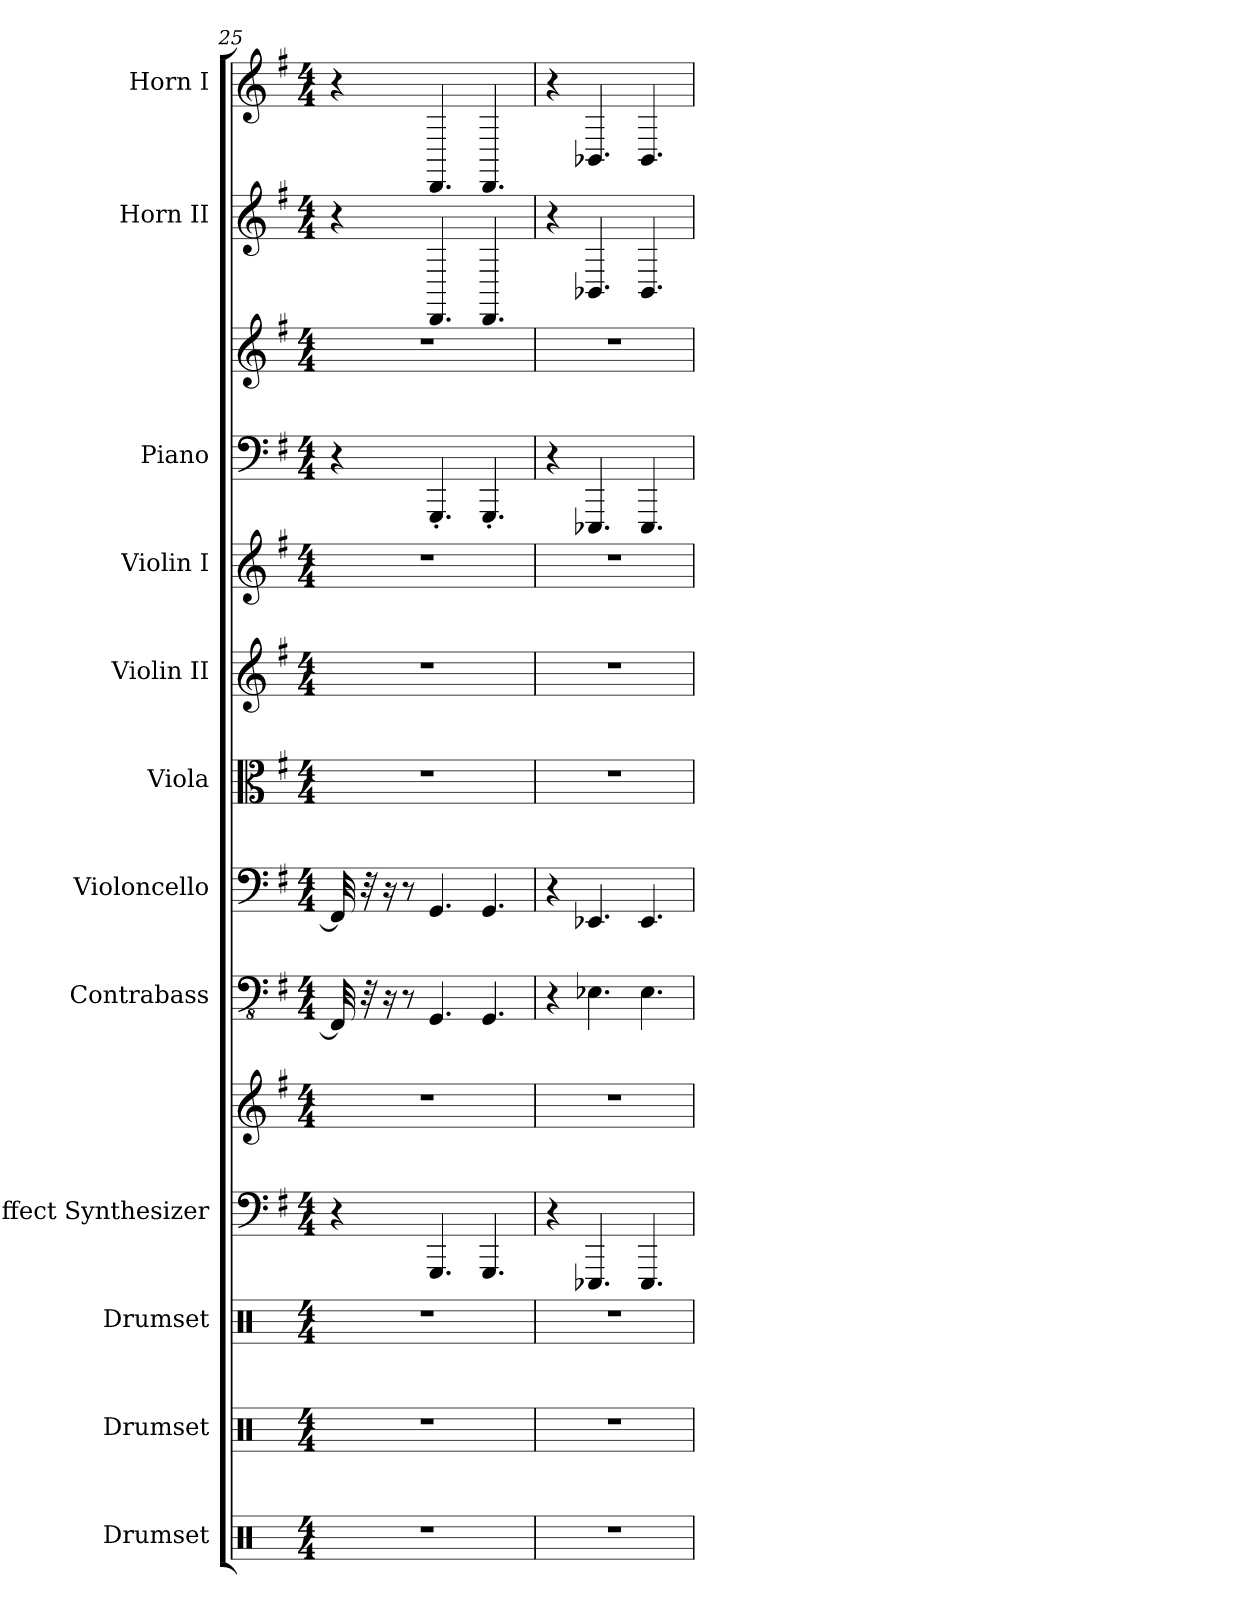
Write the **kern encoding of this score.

**kern	**kern	**kern	**kern	**kern	**kern	**kern	**kern	**kern	**kern	**kern	**kern	**kern	**kern
*part12	*part11	*part10	*part9	*part9	*part8	*part7	*part6	*part5	*part4	*part3	*part3	*part2	*part1
*staff14	*staff13	*staff12	*staff11	*staff10	*staff9	*staff8	*staff7	*staff6	*staff5	*staff4	*staff3	*staff2	*staff1
*I"Drumset	*I"Drumset	*I"Drumset	*I"Effect Synthesizer	*	*I"Contrabass	*I"Violoncello	*I"Viola	*I"Violin II	*I"Violin I	*I"Piano	*	*I"Horn II	*I"Horn I
*I'Drs.	*I'Drs.	*I'Drs.	*I'Synth.	*	*	*	*	*	*	*I'Pno.	*	*I'Hn. II	*I'Hn. I
*clefX	*clefX	*clefX	*clefF4	*clefG2	*clefFv4	*clefF4	*clefC3	*clefG2	*clefG2	*clefF4	*clefG2	*clefG2	*clefG2
*	*	*	*	*	*	*	*	*	*	*	*	*ITrd4c7	*ITrd4c7
*k[]	*k[]	*k[]	*k[f#]	*k[f#]	*k[f#]	*k[f#]	*k[f#]	*k[f#]	*k[f#]	*k[f#]	*k[f#]	*k[]	*k[]
*M4/4	*M4/4	*M4/4	*M4/4	*M4/4	*M4/4	*M4/4	*M4/4	*M4/4	*M4/4	*M4/4	*M4/4	*M4/4	*M4/4
*MM30	*MM30	*MM30	*MM30	*MM30	*MM30	*MM30	*MM30	*MM30	*MM30	*MM30	*MM30	*MM30	*MM30
=25	=25	=25	=25	=25	=25	=25	=25	=25	=25	=25	=25	=25	=25
1r	1r	1r	4r	1r	32FFF#/]	32FF#/]	1r	1r	1r	4r	1r	4r	4r
.	.	.	.	.	32r	32r	.	.	.	.	.	.	.
.	.	.	.	.	16r	16r	.	.	.	.	.	.	.
.	.	.	.	.	8r	8r	.	.	.	.	.	.	.
*	*	*	*	*	*	*	*	*	*	*	*	*	*MM60
.	.	.	4.GGG/	.	4.GGG/	4.GG/	.	.	.	4.GGG'/	.	4.GGG/	4.GGG/
.	.	.	4.GGG/	.	4.GGG/	4.GG/	.	.	.	4.GGG'/	.	4.GGG/	4.GGG/
!!LO:PB:g=z
=26	=26	=26	=26	=26	=26	=26	=26	=26	=26	=26	=26	=26	=26
1r	1r	1r	4r	1r	4r	4r	1r	1r	1r	4r	1r	4r	4r
.	.	.	4.EEE-X/	.	4.EE-X\	4.EE-X/	.	.	.	4.EEE-X/	.	4.EE-X/	4.EE-X/
.	.	.	4.EEE-/	.	4.EE-\	4.EE-/	.	.	.	4.EEE-/	.	4.EE-/	4.EE-/
=	=	=	=	=	=	=	=	=	=	=	=	=	=
*-	*-	*-	*-	*-	*-	*-	*-	*-	*-	*-	*-	*-	*-
